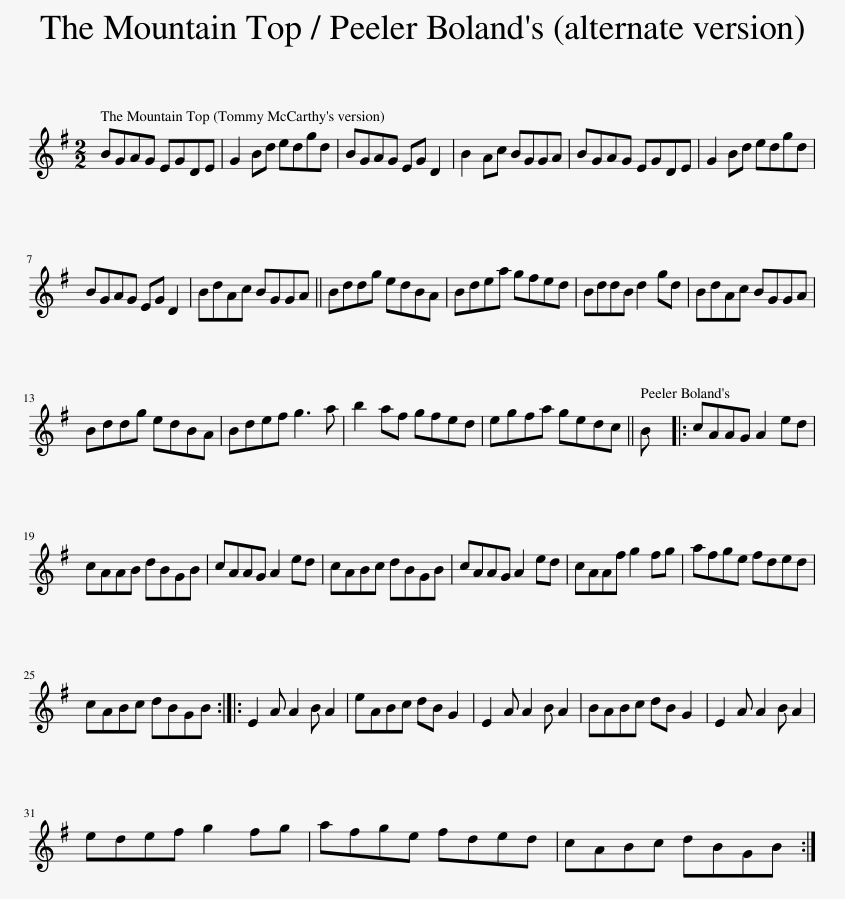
X:1
L:1/8
M:2/2
I:linebreak $
K:G
V:1 treble
V:1
 BGAG EGDE | G2 Bd edgd | BGAG EG D2 | B2 Ac BGGA | BGAG EGDE | %5
 G2 Bd edgd |$ BGAG EG D2 | BdAc BGGA || Bddg edBA | Bdea gfed | %10
 BddB d2 gd | BdAc BGGA |$ Bddg edBA | Bdef g3 a | b2 af gfed | %15
 egfa gedc || B |: cAAG A2 ed |$ cAAB dBGB | cAAG A2 ed | %20
 cABc dBGB | cAAG A2 ed | cAAf g2 fg | afge fded |$ cABc dBGB :: %25
 E2 A A2 B A2 | eABc dB G2 | E2 A A2 B A2 | BABc dB G2 | E2 A A2 B A2 |$ %30
 edef g2 fg | afge fded | cABc dBGB :| %33
